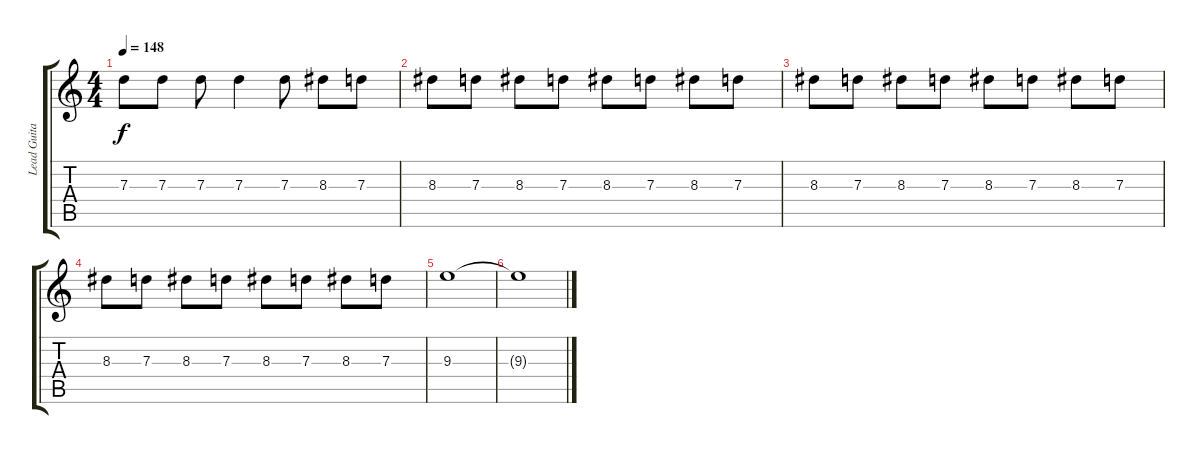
\track ("Lead Guitar" "Lead Guita") {instrument distortionguitar}
\staff {score tabs}
\tuning (E4 B3 G3 D3 A2 E2) {hide}
\ts (4 4)
\tempo 148
\clef g2
\ks c
7.3.8{dy f} 7.3.8 7.3.8 7.3.4 7.3.8 8.3.8 7.3.8 |
8.3.8 7.3.8 8.3.8 7.3.8 8.3.8 7.3.8 8.3.8 7.3.8 |
8.3.8 7.3.8 8.3.8 7.3.8 8.3.8 7.3.8 8.3.8 7.3.8 |
8.3.8 7.3.8 8.3.8 7.3.8 8.3.8 7.3.8 8.3.8 7.3.8 |
9.3.1 |
9.3{t}.1
